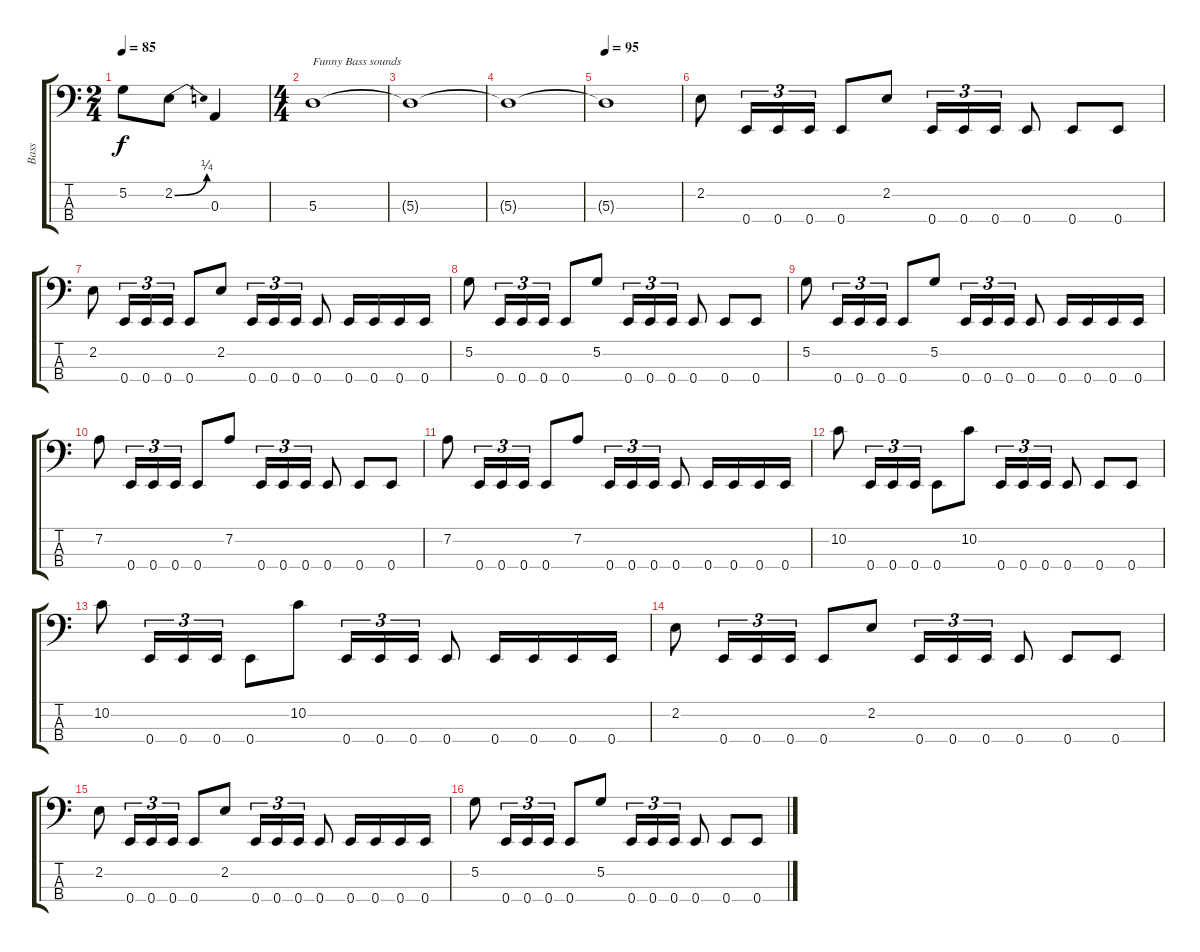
\track ("Bass" "Bass") {instrument electricbassfinger}
\staff {score tabs}
\tuning (G2 D2 A1 E1) {hide}
\ts (2 4)
\tempo 85
\clef f4
\ks c
5.2{t}.8{dy f} 2.2{be (bend 0 0 60 1)}.8 0.3.4 |
\ts (4 4)
5.3.1{txt "Funny Bass sounds"} |
5.3{t}.1 |
5.3{t}.1 |
\tempo 95
5.3{t}.1 |
2.2.8 0.4.16{tu (3 2)} 0.4.16{tu (3 2)} 0.4.16{tu (3 2)} 0.4.8 2.2.8 0.4.16{tu (3 2)} 0.4.16{tu (3 2)} 0.4.16{tu (3 2)} 0.4.8 0.4.8 0.4.8 |
2.2.8 0.4.16{tu (3 2)} 0.4.16{tu (3 2)} 0.4.16{tu (3 2)} 0.4.8 2.2.8 0.4.16{tu (3 2)} 0.4.16{tu (3 2)} 0.4.16{tu (3 2)} 0.4.8 0.4.16 0.4.16 0.4.16 0.4.16 |
5.2.8 0.4.16{tu (3 2)} 0.4.16{tu (3 2)} 0.4.16{tu (3 2)} 0.4.8 5.2.8 0.4.16{tu (3 2)} 0.4.16{tu (3 2)} 0.4.16{tu (3 2)} 0.4.8 0.4.8 0.4.8 |
5.2.8 0.4.16{tu (3 2)} 0.4.16{tu (3 2)} 0.4.16{tu (3 2)} 0.4.8 5.2.8 0.4.16{tu (3 2)} 0.4.16{tu (3 2)} 0.4.16{tu (3 2)} 0.4.8 0.4.16 0.4.16 0.4.16 0.4.16 |
7.2.8 0.4.16{tu (3 2)} 0.4.16{tu (3 2)} 0.4.16{tu (3 2)} 0.4.8 7.2.8 0.4.16{tu (3 2)} 0.4.16{tu (3 2)} 0.4.16{tu (3 2)} 0.4.8 0.4.8 0.4.8 |
7.2.8 0.4.16{tu (3 2)} 0.4.16{tu (3 2)} 0.4.16{tu (3 2)} 0.4.8 7.2.8 0.4.16{tu (3 2)} 0.4.16{tu (3 2)} 0.4.16{tu (3 2)} 0.4.8 0.4.16 0.4.16 0.4.16 0.4.16 |
10.2.8 0.4.16{tu (3 2)} 0.4.16{tu (3 2)} 0.4.16{tu (3 2)} 0.4.8 10.2.8 0.4.16{tu (3 2)} 0.4.16{tu (3 2)} 0.4.16{tu (3 2)} 0.4.8 0.4.8 0.4.8 |
10.2.8 0.4.16{tu (3 2)} 0.4.16{tu (3 2)} 0.4.16{tu (3 2)} 0.4.8 10.2.8 0.4.16{tu (3 2)} 0.4.16{tu (3 2)} 0.4.16{tu (3 2)} 0.4.8 0.4.16 0.4.16 0.4.16 0.4.16 |
2.2.8 0.4.16{tu (3 2)} 0.4.16{tu (3 2)} 0.4.16{tu (3 2)} 0.4.8 2.2.8 0.4.16{tu (3 2)} 0.4.16{tu (3 2)} 0.4.16{tu (3 2)} 0.4.8 0.4.8 0.4.8 |
2.2.8 0.4.16{tu (3 2)} 0.4.16{tu (3 2)} 0.4.16{tu (3 2)} 0.4.8 2.2.8 0.4.16{tu (3 2)} 0.4.16{tu (3 2)} 0.4.16{tu (3 2)} 0.4.8 0.4.16 0.4.16 0.4.16 0.4.16 |
5.2.8 0.4.16{tu (3 2)} 0.4.16{tu (3 2)} 0.4.16{tu (3 2)} 0.4.8 5.2.8 0.4.16{tu (3 2)} 0.4.16{tu (3 2)} 0.4.16{tu (3 2)} 0.4.8 0.4.8 0.4.8
